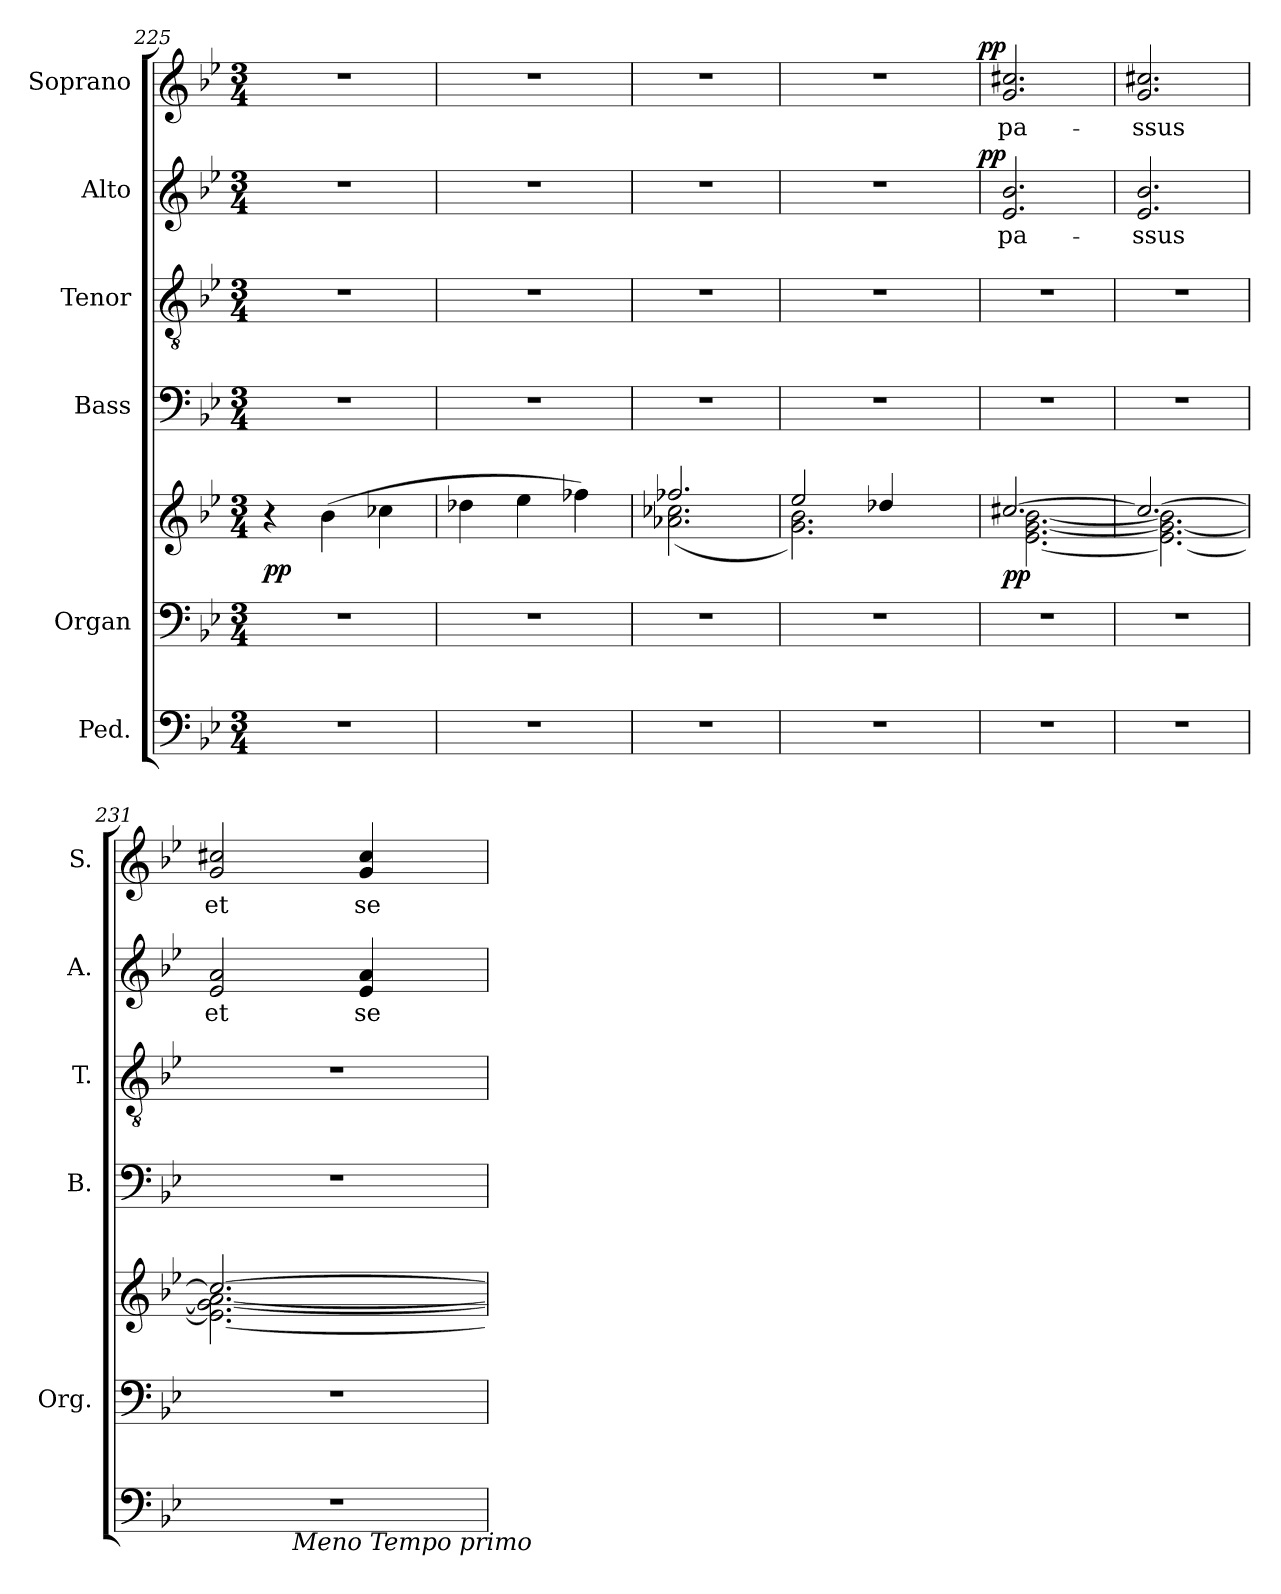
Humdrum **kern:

**kern	**kern	**kern	**dynam	**kern	**kern	**kern	**text	**dynam	**kern	**text	**dynam
*part6	*part5	*part5	*part5	*part4	*part3	*part2	*part2	*part2	*part1	*part1	*part1
*staff7	*staff6	*staff5	*staff5/6	*staff4	*staff3	*staff2	*staff2	*staff2	*staff1	*staff1	*staff1
*I"Ped.	*I"Organ	*	*	*I"Bass	*I"Tenor	*I"Alto	*	*	*I"Soprano	*	*
*	*I'Org.	*	*	*I'B.	*I'T.	*I'A.	*	*	*I'S.	*	*
*clefF4	*clefF4	*clefG2	*	*clefF4	*clefGv2	*clefG2	*	*	*clefG2	*	*
*	*	*	*	*	*ITrd7c12	*	*	*	*	*	*
*k[b-e-]	*k[b-e-]	*k[b-e-]	*	*k[b-e-]	*k[b-e-]	*k[b-e-]	*	*	*k[b-e-]	*	*
*B-:	*B-:	*B-:	*	*B-:	*B-:	*B-:	*	*	*B-:	*	*
*M3/4	*M3/4	*M3/4	*	*M3/4	*M3/4	*M3/4	*	*	*M3/4	*	*
=225	=225	=225	=225	=225	=225	=225	=225	=225	=225	=225	=225
!LO:N:vis=1	!LO:N:vis=1	!	!	!LO:N:vis=1	!LO:N:vis=1	!LO:N:vis=1	!	!	!LO:N:vis=1	!	!
2.r	2.r	4r	pp	2.r	2.r	2.r	.	.	2.r	.	.
.	.	(4b-i\	.	.	.	.	.	.	.	.	.
.	.	4cc-Xi\	.	.	.	.	.	.	.	.	.
!!LO:PB:g=z
=226	=226	=226	=226	=226	=226	=226	=226	=226	=226	=226	=226
!LO:N:vis=1	!LO:N:vis=1	!	!	!LO:N:vis=1	!LO:N:vis=1	!LO:N:vis=1	!	!	!LO:N:vis=1	!	!
2.r	2.r	4dd-Xi\	.	2.r	2.r	2.r	.	.	2.r	.	.
.	.	4ee-i\	.	.	.	.	.	.	.	.	.
.	.	4ff-Xi\)	.	.	.	.	.	.	.	.	.
=227	=227	=227	=227	=227	=227	=227	=227	=227	=227	=227	=227
!LO:N:vis=1	!LO:N:vis=1	!	!	!LO:N:vis=1	!LO:N:vis=1	!LO:N:vis=1	!	!	!LO:N:vis=1	!	!
*	*	*^	*	*	*	*	*	*	*	*	*
2.r	2.r	2.ff-Xi/	(2.a-Xi\ 2.cc-Xi	.	2.r	2.r	2.r	.	.	2.r	.	.
=228	=228	=228	=228	=228	=228	=228	=228	=228	=228	=228	=228	=228
!LO:N:vis=1	!LO:N:vis=1	!	!	!	!LO:N:vis=1	!LO:N:vis=1	!LO:N:vis=1	!	!	!LO:N:vis=1	!	!
*	*	*	*	*	*	*	*^	*	*	*^	*	*
2.r	2.r	2ee-i/	2.gi\ 2.b-i)	.	2.r	2.r	2.r	2ryy	.	.	2.r	2ryy	.	.
.	.	4dd-Xi/	.	.	.	.	.	8ryy	.	.	.	8ryy	.	.
.	.	.	.	.	.	.	.	16ryy	.	.	.	16ryy	.	.
.	.	.	.	.	.	.	.	32ryy	.	.	.	32ryy	.	.
.	.	.	.	.	.	.	.	64ryy	.	.	.	64ryy	.	.
.	.	.	.	.	.	.	.	128...ryy	.	.	.	128...ryy	.	.
.	.	.	.	.	.	.	.	1024ryy	.	pp	.	1024ryy	.	pp
=229	=229	=229	=229	=229	=229	=229	=229	=229	=229	=229	=229	=229	=229	=229
!LO:N:vis=1	!LO:N:vis=1	!	!	!	!LO:N:vis=1	!LO:N:vis=1	!	!	!	!	!	!	!	!
*	*	*	*	*	*	*	*v	*v	*	*	*	*	*	*
*	*	*	*	*	*	*	*	*	*	*v	*v	*	*
*	*	*	*	*	*	*	*^	*	*	*^	*	*
!	!	!	!	!	!	!	!	!	!LO:LY:b:color=#000000	!	!	!	!	!
*	*	*	*	*	*	*	*v	*v	*	*	*	*	*	*
*	*	*	*	*	*	*	*	*	*	*v	*v	*	*
*	*	*	*	*	*	*	*^	*	*	*^	*	*
!	!	!	!	!	!	!	!	!	!	!	!	!	!LO:LY:b:color=#000000	!
*	*	*	*	*	*	*	*v	*v	*	*	*	*	*	*
*	*	*	*	*	*	*	*	*	*	*v	*v	*	*
2.r	2.r	([2.cc#Xi/	[2.e-i\ [2.gi [2.b-i	pp	2.r	2.r	2.e-i/ 2.b-i	pa-	.	2.gi/ 2.cc#Xi	pa-	.
=230	=230	=230	=230	=230	=230	=230	=230	=230	=230	=230	=230	=230
!LO:N:vis=1	!LO:N:vis=1	!	!	!	!LO:N:vis=1	!LO:N:vis=1	!	!	!	!	!	!
!	!	!	!	!	!	!	!	!LO:LY:b:color=#000000	!	!	!	!
!	!	!	!	!	!	!	!	!	!	!	!LO:LY:b:color=#000000	!
2.r	2.r	2.cc#i/_	2.e-i\_ 2.gi_ 2.b-i]	.	2.r	2.r	2.e-i/ 2.b-i	-ssus	.	2.gi/ 2.cc#Xi	-ssus	.
=231	=231	=231	=231	=231	=231	=231	=231	=231	=231	=231	=231	=231
!LO:N:vis=1	!LO:N:vis=1	!	!	!	!LO:N:vis=1	!LO:N:vis=1	!	!	!	!	!	!
!	!	!	!	!	!	!	!	!LO:LY:b:color=#000000	!	!	!	!
!	!	!	!	!	!	!	!	!	!	!	!LO:LY:b:color=#000000	!
*^	*	*	*	*	*	*	*	*	*	*	*	*
2.r	4ryy	2.r	2.cc#i/_	2.e-i\_ 2.gi_ [2.ai	.	2.r	2.r	2e-i/ 2ai	et	.	2gi/ 2cc#Xi	et	.
.	32ryy	.	.	.	.	.	.	.	.	.	.	.	.
.	128ryy	.	.	.	.	.	.	.	.	.	.	.	.
.	512ryy	.	.	.	.	.	.	.	.	.	.	.	.
!	!LO:TX:b:i:t=Meno Tempo primo	!	!	!	!	!	!	!	!	!	!	!	!
.	4ryy	.	.	.	.	.	.	.	.	.	.	.	.
!	!	!	!	!	!	!	!	!	!LO:LY:b:color=#000000	!	!	!	!
!	!	!	!	!	!	!	!	!	!	!	!	!LO:LY:b:color=#000000	!
.	.	.	.	.	.	.	.	4e-i/ 4ai	se-	.	4gi/ 4cc#i	se-	.
.	8ryy	.	.	.	.	.	.	.	.	.	.	.	.
.	16ryy	.	.	.	.	.	.	.	.	.	.	.	.
.	64ryy	.	.	.	.	.	.	.	.	.	.	.	.
.	256.ryy	.	.	.	.	.	.	.	.	.	.	.	.
*v	*v	*	*v	*v	*	*	*	*	*	*	*	*	*
=	=	=	=	=	=	=	=	=	=	=	=
*-	*-	*-	*-	*-	*-	*-	*-	*-	*-	*-	*-
